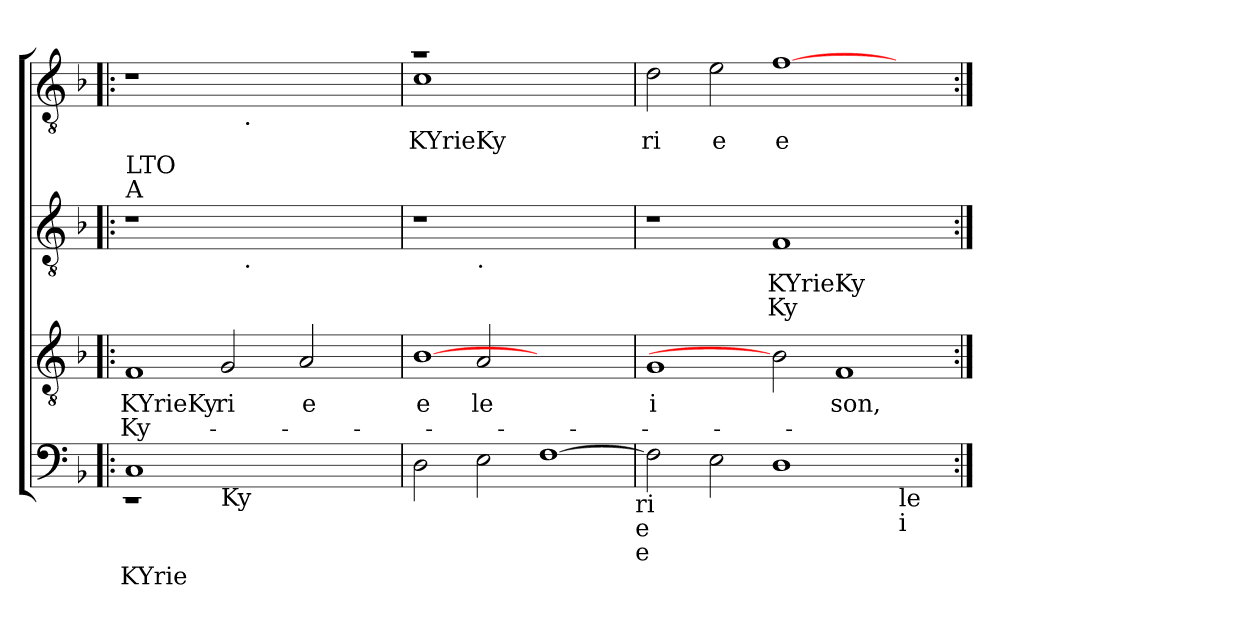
**kern	**text	**kern	**text	**text	**kern	**text	**text	**kern	**text
*part4	*part4	*part3	*part3	*part3	*part2	*part2	*part2	*part1	*part1
*staff4	*staff4	*staff3	*staff3	*staff3	*staff2	*staff2	*staff2	*staff1	*staff1
!!LO:PB:g=z
*clefF4	*	*clefGv2	*	*	*clefGv2	*	*	*clefGv2	*
*k[b-]	*	*k[b-]	*	*	*k[b-]	*	*	*k[b-]	*
*F:	*	*F:	*	*	*F:	*	*	*F:	*
=1!|:	=1!|:	=1!|:	=1!|:	=1!|:	=1!|:	=1!|:	=1!|:	=1!|:	=1!|:
*^	*	*	*	*	*	*	*	*	*
*	*^	*	*	*	*	*	*	*	*	*
!	!	!	!	!	!	!	!LO:TX:a:t=A	!	!	!	!
!	!	!	!	!	!	!	!LO:TX:t=LTO	!	!	!	!
!	!	!	!LO:LY:b:rj	!	!LO:LY:b:rj	!LO:LY:b:rj	!	!	!	!	!
1ryy	1rEE	1C	KYrie	1F	KYrieKy	Ky-	1r	.	.	1r	.
!LO:TX:b:t=Ky	!	!	!	!	!	!	!	!	!	!	!
!	!	!	!	!	!LO:LY:b	!	!	!	!	!	!
1ryy	1ryy	1ryy	.	2G/	ri	.	16.ryy	.	.	16.ryy	.
!	!	!	!	!	!	!	!	!	!	!LO:TX:b:t=.	!
!	!	!	!	!	!	!	!LO:TX:b:t=.	!	!	!	!
.	.	.	.	.	.	.	2ryy	.	.	2ryy	.
!	!	!	!	!	!LO:LY:b	!	!	!	!	!	!
.	.	.	.	2A/	e	.	.	.	.	.	.
.	.	.	.	.	.	.	4ryy	.	.	4ryy	.
.	.	.	.	.	.	.	8ryy	.	.	8ryy	.
.	.	.	.	.	.	.	32ryy	.	.	32ryy	.
*v	*v	*v	*	*	*	*	*	*	*	*	*
=2	=2	=2	=2	=2	=2	=2	=2	=2	=2
!	!	!	!LO:LY:b	!	!	!	!	!	!LO:LY:b:rj
*	*	*^	*	*	*^	*	*	*^	*
2D\	.	[1B-	2ryy	e	.	1r	2ryy	.	.	1ra	1c	KYrieKy
!	!	!	!	!	!	!	!LO:TX:b:t=.	!	!	!	!	!
!	!	!	!	!LO:LY:b	!	!	!	!	!	!	!	!
2E\	.	.	2A/	le	.	.	1.ryy	.	.	.	.	.
[>1F	.	1ryy	1ryy	.	.	1ryy	.	.	.	1ryy	1ryy	.
!LO:TX:b:t=ri	!	!	!	!	!	!	!	!	!	!	!	!
!LO:TX:b:t=e	!	!	!	!	!	!	!	!	!	!	!	!
!LO:TX:b:t=e	!	!	!	!	!	!	!	!	!	!	!	!
=3	=3	=3	=3	=3	=3	=3	=3	=3	=3	=3	=3	=3
!	!	!	!	!LO:LY:b	!	!	!	!	!	!	!	!LO:LY:b
*	*	*v	*v	*	*	*	*	*	*	*v	*v	*
*	*	*	*	*	*v	*v	*	*	*	*
2F\]	.	1G	i	.	1r	.	.	2d\	ri
!	!	!	!	!	!	!	!	!	!LO:LY:b
2E\	.	.	.	.	.	.	.	2e\	e
!	!	!	!	!	!	!LO:LY:b:rj	!LO:LY:b:rj	!	!LO:LY:b:rj
1D	.	2B-]	.	.	1F	KYrieKy-	Ky-	[>1f	e
!	!	!	!LO:LY:b	!	!	!	!	!	!
.	.	1F	son,	.	.	.	.	.	.
!LO:TX:b:t=le	!	!	!	!	!	!	!	!	!
!LO:TX:b:t=i	!	!	!	!	!	!	!	!	!
2ryy	.	.	.	.	2ryy	.	.	2ryy	.
=:|!	=:|!	=:|!	=:|!	=:|!	=:|!	=:|!	=:|!	=:|!	=:|!
*-	*-	*-	*-	*-	*-	*-	*-	*-	*-
